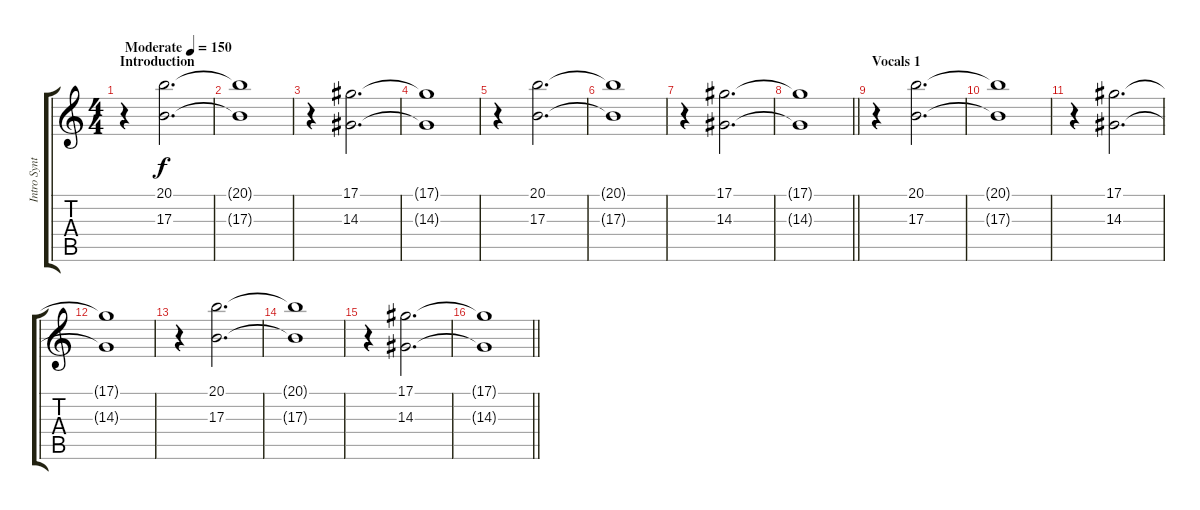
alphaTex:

\track ("Intro Synth Thing" "Intro Synt") {instrument lead2sawtooth}
\staff {score tabs}
\tuning (Eb4 Bb3 Gb3 Db3 Ab2 Db2) {hide}
\ts (4 4)
\section ("" "Introduction")
\tempo (150 "Moderate")
\clef g2
\ks c
r.4{dy f instrument lead2sawtooth} (20.1 17.3).2{d volume 6} |
(20.1{t} 17.3{t}).1{volume 0} |
r.4 (17.1 14.3).2{d volume 6} |
(17.1{t} 14.3{t}).1{volume 0} |
r.4 (20.1 17.3).2{d volume 6} |
(20.1{t} 17.3{t}).1{volume 0} |
r.4 (17.1 14.3).2{d volume 6} |
\barLineRight lightlight
(17.1{t} 14.3{t}).1{volume 0} |
\section ("" "Vocals 1")
r.4 (20.1 17.3).2{d volume 6} |
(20.1{t} 17.3{t}).1{volume 0} |
r.4 (17.1 14.3).2{d volume 6} |
(17.1{t} 14.3{t}).1{volume 0} |
r.4 (20.1 17.3).2{d volume 6} |
(20.1{t} 17.3{t}).1{volume 0} |
r.4 (17.1 14.3).2{d volume 6} |
\barLineRight lightlight
(17.1{t} 14.3{t}).1{volume 0}
